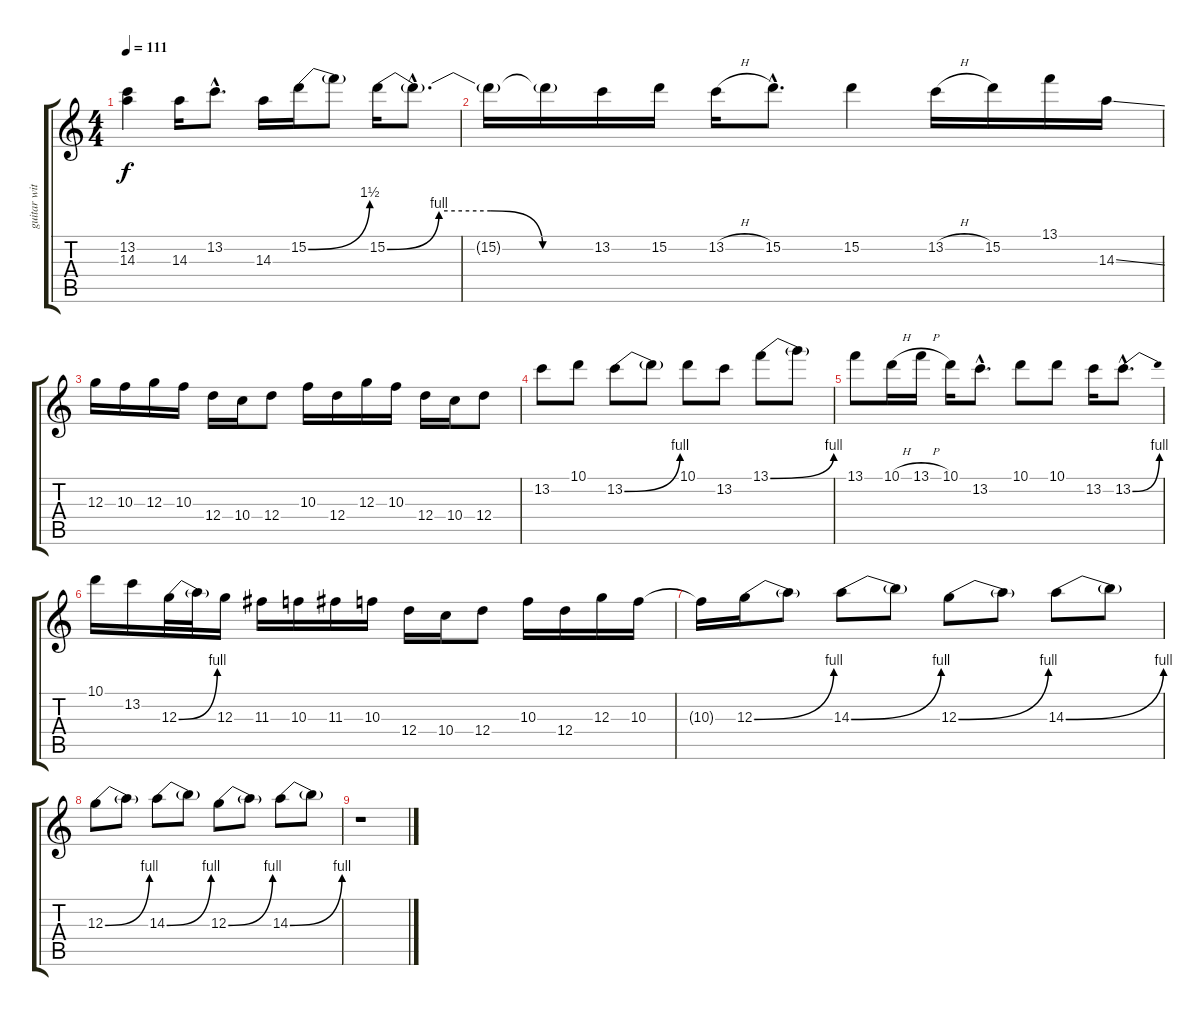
\track ("guitar with heavy wah-wah" "guitar wit") {instrument acousticguitarnylon}
\staff {score tabs}
\tuning (E4 B3 G3 D3 A2 E2) {hide}
\ts (4 4)
\tempo 111
\clef g2
\ks c
(13.2 14.3).4{dy f} 14.3.16 13.2{hac}.8{d} 14.3.16 15.2{be (bend 0 0 60 6)}.16 15.2{t}.8 15.2{be (custom 0 0 15 4 30 4 45 0 60 0)}.16 15.2{hac t}.8{d} |
15.2{t}.16 15.2{t}.16 13.2.16 15.2.16 13.2{h}.16 15.2{hac}.8{d} 15.2.4 13.2{h}.16 15.2.16 13.1.16 14.3{ss}.16 |
12.3.16 10.3.16 12.3.16 10.3.16 12.4.16 10.4.16 12.4.8 10.3.16 12.4.16 12.3.16 10.3.16 12.4.16 10.4.16 12.4.8 |
13.2.8 10.1.8 13.2{be (bend 0 0 60 4)}.8 13.2{t}.8 10.1.8 13.2.8 13.1{be (bend 0 0 60 4)}.8 13.1{t}.8 |
13.1.8 10.1{h}.16 13.1{h}.16 10.1.16 13.2{hac}.8{d} 10.1.8 10.1.8 13.2.16 13.2{be (bend 0 0 60 4) hac}.8{d} |
10.1.16 13.2.16 12.3{be (bend 0 0 60 4)}.32 12.3{t}.32 12.3.16 11.3.16 10.3.16 11.3.16 10.3.16 12.4.16 10.4.16 12.4.8 10.3.16 12.4.16 12.3.16 10.3.16 |
10.3{t}.16 12.3{be (bend 0 0 60 4)}.16 12.3{t}.8 14.3{be (bend 0 0 60 4)}.8 14.3{t}.8 12.3{be (bend 0 0 60 4)}.8 12.3{t}.8 14.3{be (bend 0 0 60 4)}.8 14.3{t}.8 |
12.3{be (bend 0 0 60 4)}.8 12.3{t}.8 14.3{be (bend 0 0 60 4)}.8 14.3{t}.8 12.3{be (bend 0 0 60 4)}.8 12.3{t}.8 14.3{be (bend 0 0 60 4)}.8 14.3{t}.8 |
r.1
